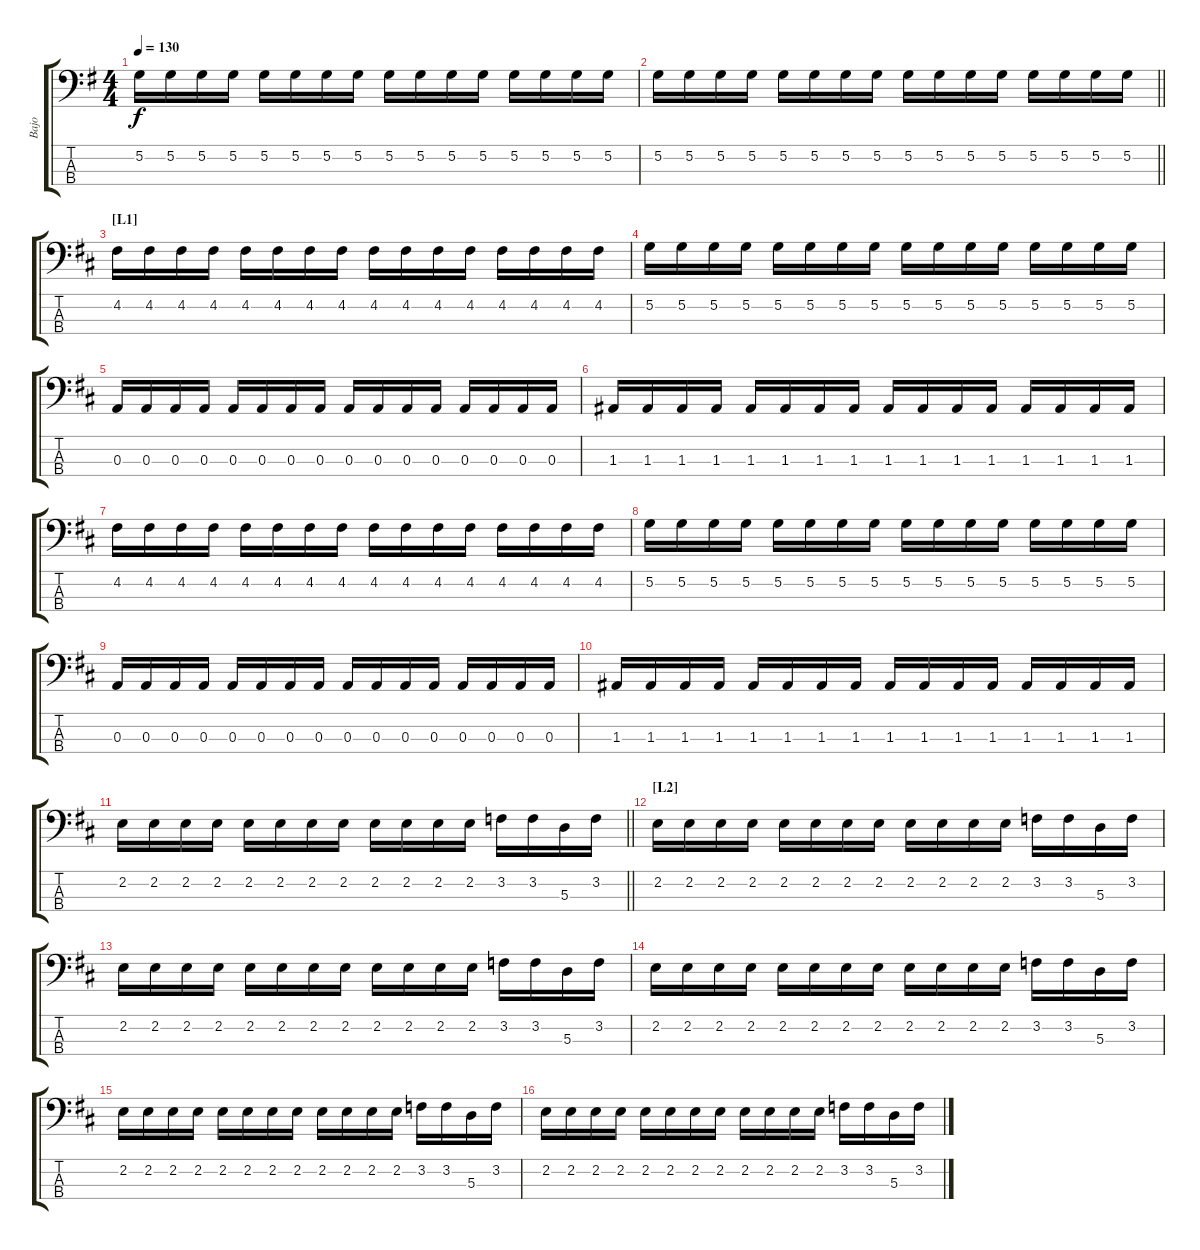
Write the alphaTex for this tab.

\track ("Bajo" "Bajo") {instrument electricbassfinger}
\staff {score tabs}
\tuning (G2 D2 A1 E1) {hide}
\ts (4 4)
\tempo 130
\clef f4
\ks g
5.2.16{dy f} 5.2.16 5.2.16 5.2.16 5.2.16 5.2.16 5.2.16 5.2.16 5.2.16 5.2.16 5.2.16 5.2.16 5.2.16 5.2.16 5.2.16 5.2.16 |
\barLineRight lightlight
5.2.16 5.2.16 5.2.16 5.2.16 5.2.16 5.2.16 5.2.16 5.2.16 5.2.16 5.2.16 5.2.16 5.2.16 5.2.16 5.2.16 5.2.16 5.2.16 |
\section ("" "[L1]")
\ks d
4.2.16 4.2.16 4.2.16 4.2.16 4.2.16 4.2.16 4.2.16 4.2.16 4.2.16 4.2.16 4.2.16 4.2.16 4.2.16 4.2.16 4.2.16 4.2.16 |
5.2.16 5.2.16 5.2.16 5.2.16 5.2.16 5.2.16 5.2.16 5.2.16 5.2.16 5.2.16 5.2.16 5.2.16 5.2.16 5.2.16 5.2.16 5.2.16 |
0.3.16 0.3.16 0.3.16 0.3.16 0.3.16 0.3.16 0.3.16 0.3.16 0.3.16 0.3.16 0.3.16 0.3.16 0.3.16 0.3.16 0.3.16 0.3.16 |
1.3.16 1.3.16 1.3.16 1.3.16 1.3.16 1.3.16 1.3.16 1.3.16 1.3.16 1.3.16 1.3.16 1.3.16 1.3.16 1.3.16 1.3.16 1.3.16 |
4.2.16 4.2.16 4.2.16 4.2.16 4.2.16 4.2.16 4.2.16 4.2.16 4.2.16 4.2.16 4.2.16 4.2.16 4.2.16 4.2.16 4.2.16 4.2.16 |
5.2.16 5.2.16 5.2.16 5.2.16 5.2.16 5.2.16 5.2.16 5.2.16 5.2.16 5.2.16 5.2.16 5.2.16 5.2.16 5.2.16 5.2.16 5.2.16 |
0.3.16 0.3.16 0.3.16 0.3.16 0.3.16 0.3.16 0.3.16 0.3.16 0.3.16 0.3.16 0.3.16 0.3.16 0.3.16 0.3.16 0.3.16 0.3.16 |
1.3.16 1.3.16 1.3.16 1.3.16 1.3.16 1.3.16 1.3.16 1.3.16 1.3.16 1.3.16 1.3.16 1.3.16 1.3.16 1.3.16 1.3.16 1.3.16 |
\barLineRight lightlight
2.2.16 2.2.16 2.2.16 2.2.16 2.2.16 2.2.16 2.2.16 2.2.16 2.2.16 2.2.16 2.2.16 2.2.16 3.2.16 3.2.16 5.3.16 3.2.16 |
\section ("" "[L2]")
2.2.16 2.2.16 2.2.16 2.2.16 2.2.16 2.2.16 2.2.16 2.2.16 2.2.16 2.2.16 2.2.16 2.2.16 3.2.16 3.2.16 5.3.16 3.2.16 |
2.2.16 2.2.16 2.2.16 2.2.16 2.2.16 2.2.16 2.2.16 2.2.16 2.2.16 2.2.16 2.2.16 2.2.16 3.2.16 3.2.16 5.3.16 3.2.16 |
2.2.16 2.2.16 2.2.16 2.2.16 2.2.16 2.2.16 2.2.16 2.2.16 2.2.16 2.2.16 2.2.16 2.2.16 3.2.16 3.2.16 5.3.16 3.2.16 |
2.2.16 2.2.16 2.2.16 2.2.16 2.2.16 2.2.16 2.2.16 2.2.16 2.2.16 2.2.16 2.2.16 2.2.16 3.2.16 3.2.16 5.3.16 3.2.16 |
2.2.16 2.2.16 2.2.16 2.2.16 2.2.16 2.2.16 2.2.16 2.2.16 2.2.16 2.2.16 2.2.16 2.2.16 3.2.16 3.2.16 5.3.16 3.2.16
